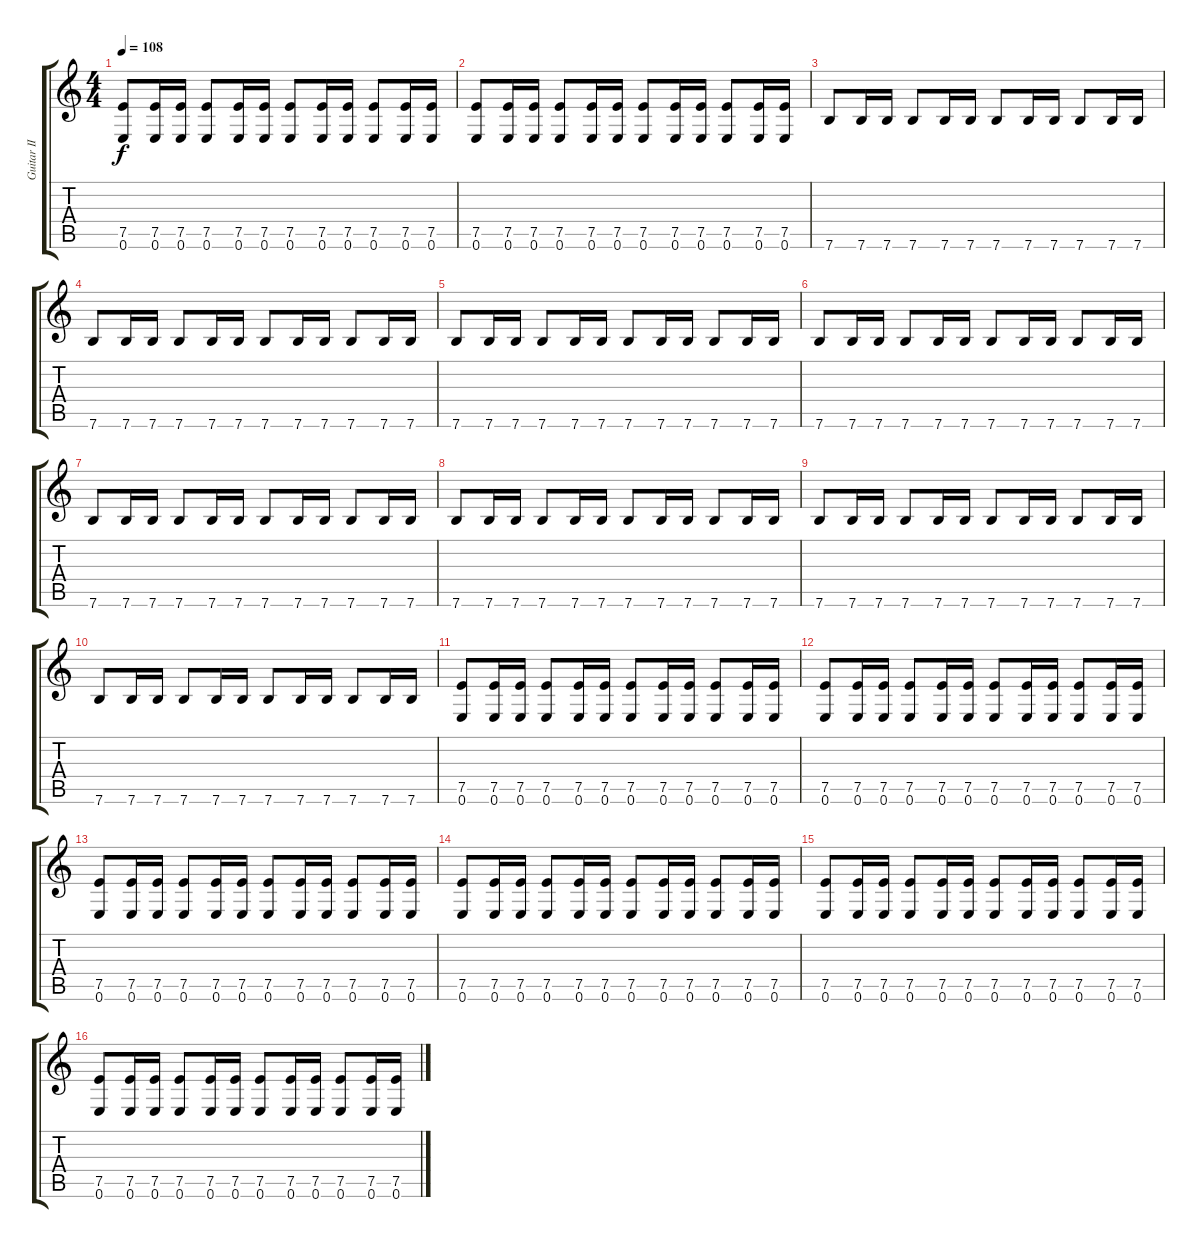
\track ("Guitar II" "Guitar II") {instrument distortionguitar}
\staff {score tabs}
\tuning (E4 B3 G3 D3 A2 E2) {hide}
\ts (4 4)
\tempo 108
\clef g2
\ks c
(7.5 0.6).8{dy f} (7.5 0.6).16 (7.5 0.6).16 (7.5 0.6).8 (7.5 0.6).16 (7.5 0.6).16 (7.5 0.6).8 (7.5 0.6).16 (7.5 0.6).16 (7.5 0.6).8 (7.5 0.6).16 (7.5 0.6).16 |
(7.5 0.6).8 (7.5 0.6).16 (7.5 0.6).16 (7.5 0.6).8 (7.5 0.6).16 (7.5 0.6).16 (7.5 0.6).8 (7.5 0.6).16 (7.5 0.6).16 (7.5 0.6).8 (7.5 0.6).16 (7.5 0.6).16 |
7.6.8 7.6.16 7.6.16 7.6.8 7.6.16 7.6.16 7.6.8 7.6.16 7.6.16 7.6.8 7.6.16 7.6.16 |
7.6.8 7.6.16 7.6.16 7.6.8 7.6.16 7.6.16 7.6.8 7.6.16 7.6.16 7.6.8 7.6.16 7.6.16 |
7.6.8 7.6.16 7.6.16 7.6.8 7.6.16 7.6.16 7.6.8 7.6.16 7.6.16 7.6.8 7.6.16 7.6.16 |
7.6.8 7.6.16 7.6.16 7.6.8 7.6.16 7.6.16 7.6.8 7.6.16 7.6.16 7.6.8 7.6.16 7.6.16 |
7.6.8 7.6.16 7.6.16 7.6.8 7.6.16 7.6.16 7.6.8 7.6.16 7.6.16 7.6.8 7.6.16 7.6.16 |
7.6.8 7.6.16 7.6.16 7.6.8 7.6.16 7.6.16 7.6.8 7.6.16 7.6.16 7.6.8 7.6.16 7.6.16 |
7.6.8 7.6.16 7.6.16 7.6.8 7.6.16 7.6.16 7.6.8 7.6.16 7.6.16 7.6.8 7.6.16 7.6.16 |
7.6.8 7.6.16 7.6.16 7.6.8 7.6.16 7.6.16 7.6.8 7.6.16 7.6.16 7.6.8 7.6.16 7.6.16 |
(7.5 0.6).8 (7.5 0.6).16 (7.5 0.6).16 (7.5 0.6).8 (7.5 0.6).16 (7.5 0.6).16 (7.5 0.6).8 (7.5 0.6).16 (7.5 0.6).16 (7.5 0.6).8 (7.5 0.6).16 (7.5 0.6).16 |
(7.5 0.6).8 (7.5 0.6).16 (7.5 0.6).16 (7.5 0.6).8 (7.5 0.6).16 (7.5 0.6).16 (7.5 0.6).8 (7.5 0.6).16 (7.5 0.6).16 (7.5 0.6).8 (7.5 0.6).16 (7.5 0.6).16 |
(7.5 0.6).8 (7.5 0.6).16 (7.5 0.6).16 (7.5 0.6).8 (7.5 0.6).16 (7.5 0.6).16 (7.5 0.6).8 (7.5 0.6).16 (7.5 0.6).16 (7.5 0.6).8 (7.5 0.6).16 (7.5 0.6).16 |
(7.5 0.6).8 (7.5 0.6).16 (7.5 0.6).16 (7.5 0.6).8 (7.5 0.6).16 (7.5 0.6).16 (7.5 0.6).8 (7.5 0.6).16 (7.5 0.6).16 (7.5 0.6).8 (7.5 0.6).16 (7.5 0.6).16 |
(7.5 0.6).8 (7.5 0.6).16 (7.5 0.6).16 (7.5 0.6).8 (7.5 0.6).16 (7.5 0.6).16 (7.5 0.6).8 (7.5 0.6).16 (7.5 0.6).16 (7.5 0.6).8 (7.5 0.6).16 (7.5 0.6).16 |
(7.5 0.6).8 (7.5 0.6).16 (7.5 0.6).16 (7.5 0.6).8 (7.5 0.6).16 (7.5 0.6).16 (7.5 0.6).8 (7.5 0.6).16 (7.5 0.6).16 (7.5 0.6).8 (7.5 0.6).16 (7.5 0.6).16
